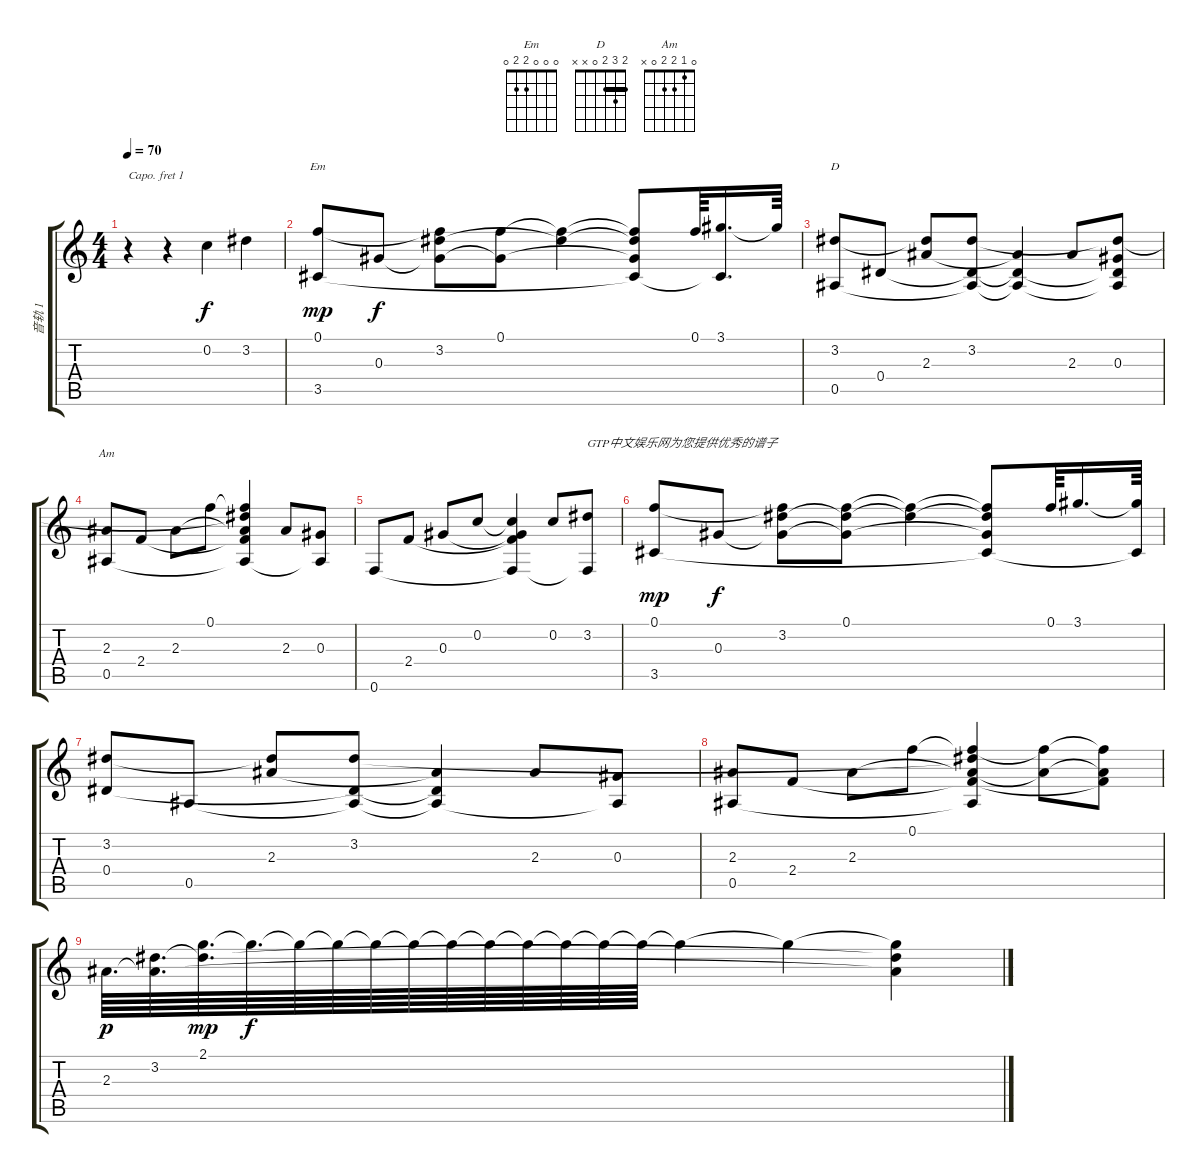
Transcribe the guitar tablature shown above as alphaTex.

\track ("音轨 1" "音轨 1") {instrument acousticguitarsteel}
\staff {score tabs}
\capo 1
\tuning (E4 B3 G3 D3 A2 E2) {hide}
\chord ("Em" 0 0 0 2 2 0)
\chord ("D" 2 3 2 0 x x) {barre 2}
\chord ("Am" 0 1 2 2 0 x)
\ts (4 4)
\tempo 70
\clef g2
\ks c
r.4{txt " " dy f instrument acousticguitarsteel} r.4 0.2.4 3.2.4 |
(0.1 3.5).8{ch "Em" dy mp} 0.3.8{dy f} (0.1{t} 3.2 0.3{t}).8 (0.1 0.3{t}).8 (0.1{t} 3.2{t}).4 (0.1{t} 3.2{t} 0.3{t} 3.5{t}).8 0.1.64 (3.1 3.5{t}).16{d} 3.1{t}.64 |
(3.2 0.5).8{ch "D"} 0.4.8 (3.2{t} 2.3).8 (3.2 0.4{t} 0.5{t}).8 (2.3{t} 0.4{t} 0.5{t}).4 2.3.8 (3.2{t} 0.3 0.4{t} 0.5{t}).8 |
(2.3 0.5).8{ch "Am"} 2.4.8 2.3.8 0.1.8 (0.1{t} 3.2{t} 2.3{t} 2.4{t} 0.5{t}).4 2.3.8 (0.3 0.5{t}).8 |
0.6.8 2.4.8 0.3.8 0.2.8 (0.2{t} 0.3{t} 2.4{t} 0.6{t}).4 0.2.8 (3.2 0.6{t}).8{txt "GTP中文娱乐网为您提供优秀的谱子"} |
(0.1 3.5).8{dy mp} 0.3.8{dy f} (0.1{t} 3.2 0.3{t}).8 (0.1 3.2{t} 0.3{t}).8 (0.1{t} 3.2{t}).4 (0.1{t} 3.2{t} 0.3{t} 3.5{t}).8 0.1.64 3.1.16{d} (3.1{t} 3.5{t}).64 |
(3.2 0.4).8 0.5.8 (3.2{t} 2.3).8 (3.2 0.4{t} 0.5{t}).8 (2.3{t} 0.4{t} 0.5{t}).4 2.3.8 (0.3 0.5{t}).8 |
(2.3 0.5).8 2.4.8 2.3.8 0.1.8 (0.1{t} 3.2{t} 2.3{t} 2.4{t} 0.5{t}).4 (0.1{t} 2.3{t}).8 (0.1{t} 2.3{t} 2.4{t}).8 |
2.3.64{d dy p} (3.2 2.3{t}).64{d} (2.1 3.2{t}).64{d dy mp} 2.1{t}.64{d dy f} 2.1{t}.64 2.1{t}.64 2.1{t}.64 2.1{t}.64 2.1{t}.64 2.1{t}.64 2.1{t}.64 2.1{t}.64 2.1{t}.64 2.1{t}.64 2.1{t}.4 2.1{t}.4 (2.1{t} 3.2{t} 2.3{t}).4
